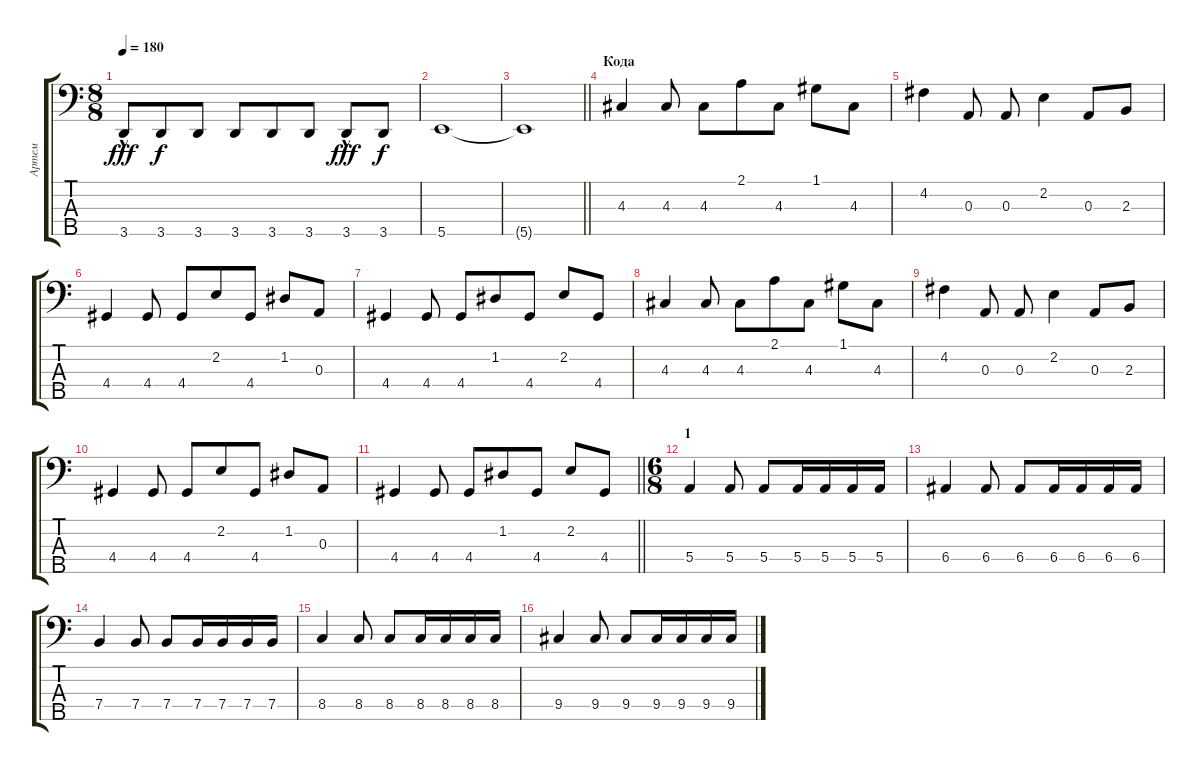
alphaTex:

\track ("Артем" "Артем") {instrument electricbassfinger}
\staff {score tabs}
\tuning (G2 D2 A1 E1 B0) {hide}
\ts (8 8)
\tempo 180
\clef f4
\ks c
3.5{hac}.8{dy fff} 3.5.8{dy f} 3.5.8 3.5.8 3.5.8 3.5.8 3.5{hac}.8{dy fff} 3.5.8{dy f} |
5.5.1 |
\barLineRight lightlight
5.5{t}.1 |
\section ("" "Кода")
4.3.4 4.3.8 4.3.8 2.1.8 4.3.8 1.1.8 4.3.8 |
4.2.4 0.3.8 0.3.8 2.2.4 0.3.8 2.3.8 |
4.4.4 4.4.8 4.4.8 2.2.8 4.4.8 1.2.8 0.3.8 |
4.4.4 4.4.8 4.4.8 1.2.8 4.4.8 2.2.8 4.4.8 |
4.3.4 4.3.8 4.3.8 2.1.8 4.3.8 1.1.8 4.3.8 |
4.2.4 0.3.8 0.3.8 2.2.4 0.3.8 2.3.8 |
4.4.4 4.4.8 4.4.8 2.2.8 4.4.8 1.2.8 0.3.8 |
\barLineRight lightlight
4.4.4 4.4.8 4.4.8 1.2.8 4.4.8 2.2.8 4.4.8 |
\ts (6 8)
\section ("" "1")
5.4.4 5.4.8 5.4.8 5.4.16 5.4.16 5.4.16 5.4.16 |
6.4.4 6.4.8 6.4.8 6.4.16 6.4.16 6.4.16 6.4.16 |
7.4.4 7.4.8 7.4.8 7.4.16 7.4.16 7.4.16 7.4.16 |
8.4.4 8.4.8 8.4.8 8.4.16 8.4.16 8.4.16 8.4.16 |
9.4.4 9.4.8 9.4.8 9.4.16 9.4.16 9.4.16 9.4.16
